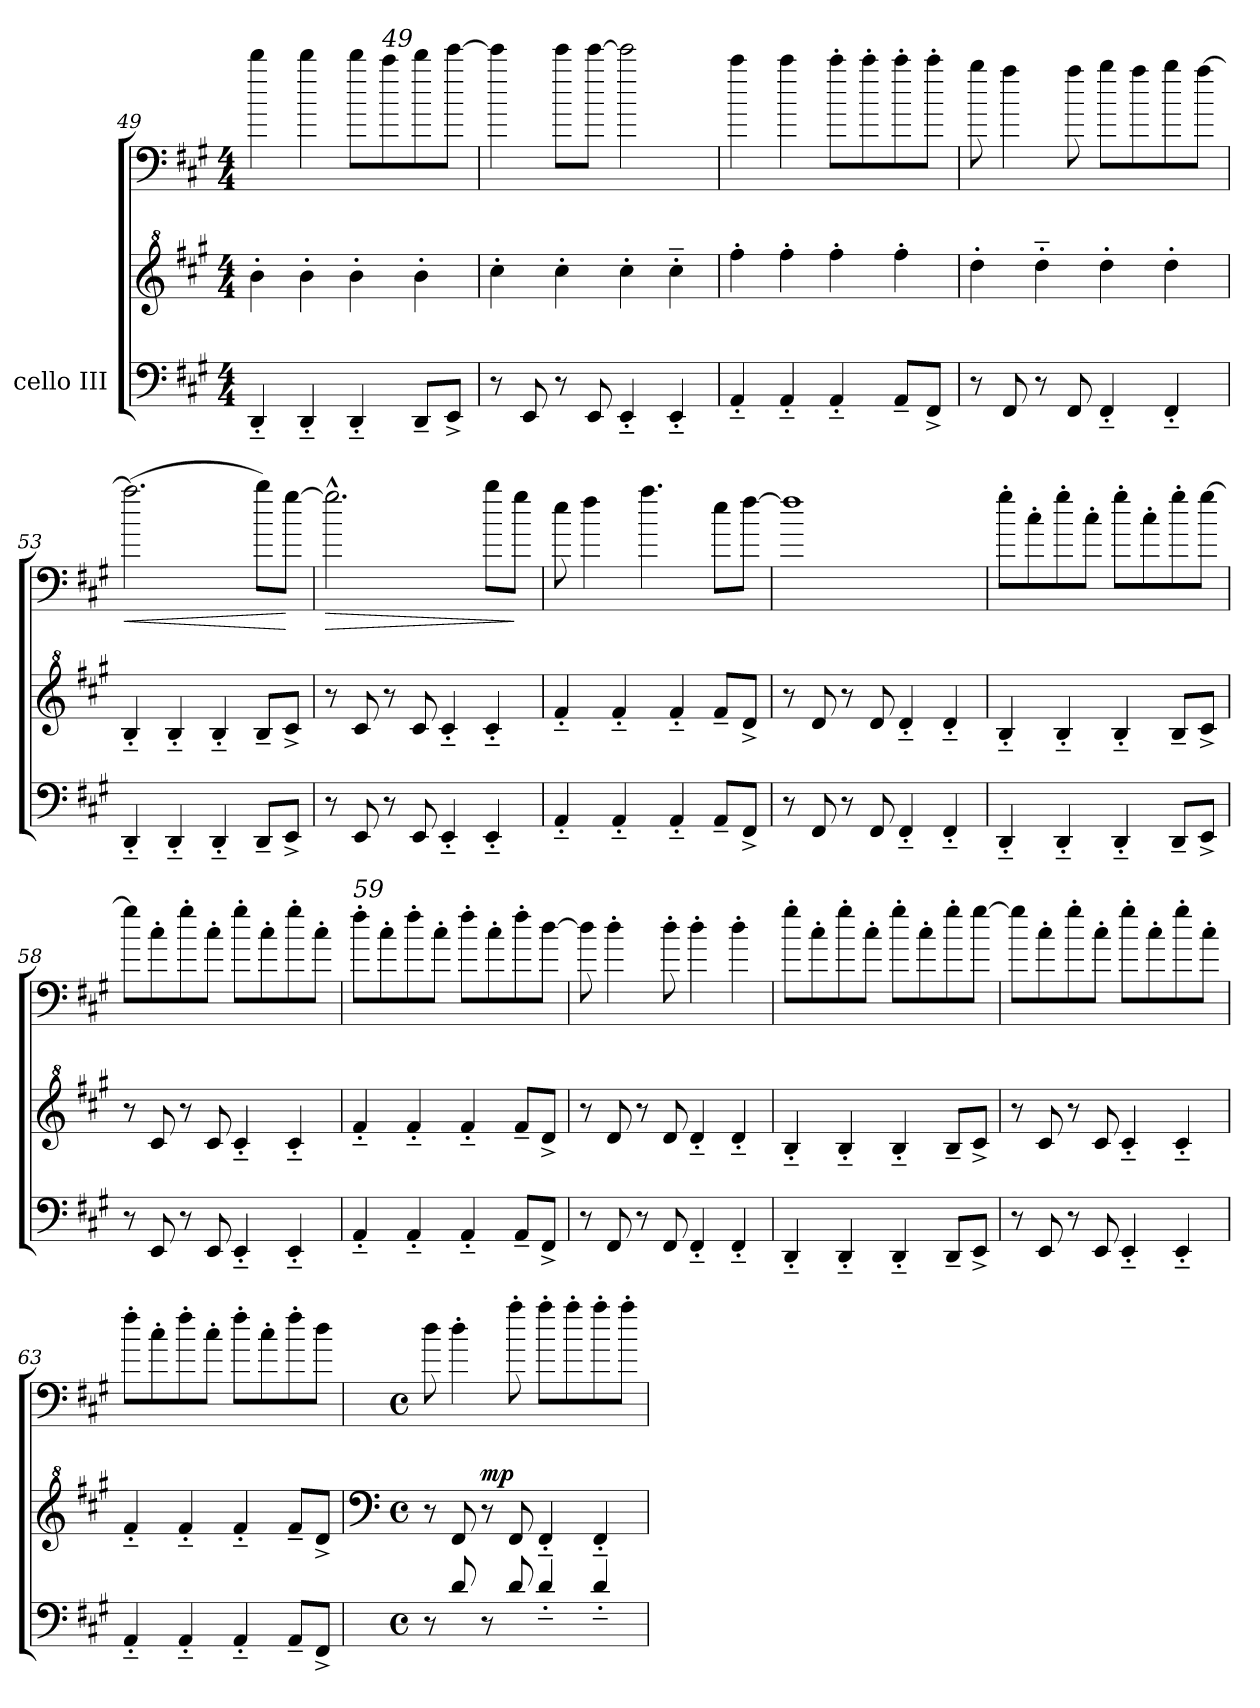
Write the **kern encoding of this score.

**kern	**kern	**kern	**dynam
*part1	*part1	*part1	*part1
*staff3	*staff2	*staff1	*staff1/2/3
*I"cello III	*	*	*
!!LO:LB:g=z
*clefF4	*clefG^2	*clefF4	*
*k[f#c#g#]	*k[f#c#g#]	*k[f#c#g#]	*
*M4/4	*M4/4	*M4/4	*
=49	=49	=49	=49
4DD'~/	4bb'\	4ddd\	.
4DD'~/	4bb'\	4ddd\	.
4DD'~/	4bb'\	8ddd\L	.
!	!	!LO:TX:a:i:t=49	!
.	.	8ccc#\	.
8DD~/L	4bb'\	8ddd\	.
8EE^/J	.	[8eee\J	.
=50	=50	=50	=50
8r	4ccc#'\	4eee\]	.
8EE/	.	.	.
8r	4ccc#'\	8eee\L	.
8EE/	.	[8eee\J	.
4EE'~/	4ccc#'\	2eee\]	.
4EE'~/	4ccc#'~\	.	.
=51	=51	=51	=51
4AA'~/	4fff#'\	4ccc#\	.
4AA'~/	4fff#'\	4ccc#\	.
4AA'~/	4fff#'\	8ccc#'\L	.
.	.	8ccc#'\	.
8AA~/L	4fff#'\	8ccc#'\	.
8FF#^/J	.	8ccc#'\J	.
=52	=52	=52	=52
8r	4ddd'\	8bb\	.
8FF#/	.	4aa\	.
8r	4ddd'~\	.	.
8FF#/	.	8aa\	.
4FF#'~/	4ddd'\	8bb\L	.
.	.	8aa\	.
4FF#'~/	4ddd'\	8bb\	.
.	.	[8aa\J	.
!!LO:LB:g=z
=53	=53	=53	=53
!	!	!	!LO:HP:b
4DD'~/	4b'~/	(>2.aa\]	<
4DD'~/	4b'~/	.	.
4DD'~/	4b'~/	.	.
8DD~/L	8b~/L	8bb\L)	.
8EE^/J	8cc#^/J	[8gg#\J	[
!!LO:PB:g=z
=54	=54	=54	=54
!	!	!	!LO:HP:b
8r	8r	2.gg#^^\]	>
8EE/	8cc#/	.	.
8r	8r	.	.
8EE/	8cc#/	.	.
4EE'~/	4cc#'~/	.	.
4EE'~/	4cc#'~/	8bb\L	.
.	.	8gg#\J	]
=55	=55	=55	=55
4AA'~/	4ff#'~/	8ee\	.
.	.	4ff#\	.
4AA'~/	4ff#'~/	.	.
.	.	4.aa\	.
4AA'~/	4ff#'~/	.	.
8AA~/L	8ff#~/L	8ee\L	.
8FF#^/J	8dd^/J	[8ff#\J	.
=56	=56	=56	=56
8r	8r	1ff#]	.
8FF#/	8dd/	.	.
8r	8r	.	.
8FF#/	8dd/	.	.
4FF#'~/	4dd'~/	.	.
4FF#'~/	4dd'~/	.	.
=57	=57	=57	=57
4DD'~/	4b'~/	8gg#'\L	.
.	.	8cc#'\	.
4DD'~/	4b'~/	8gg#'\	.
.	.	8cc#'\J	.
4DD'~/	4b'~/	8gg#'\L	.
.	.	8cc#'\	.
8DD~/L	8b~/L	8gg#'\	.
8EE^/J	8cc#^/J	[8gg#\J	.
!!LO:LB:g=z
=58	=58	=58	=58
8r	8r	8gg#\L]	.
8EE/	8cc#/	8cc#'\	.
8r	8r	8gg#'\	.
8EE/	8cc#/	8cc#'\J	.
4EE'~/	4cc#'~/	8gg#'\L	.
.	.	8cc#'\	.
4EE'~/	4cc#'~/	8gg#'\	.
.	.	8cc#'\J	.
!!LO:LB:g=z
=59	=59	=59	=59
!	!	!LO:TX:a:i:t=59	!
4AA'~/	4ff#'~/	8ff#'\L	.
.	.	8cc#'\	.
4AA'~/	4ff#'~/	8ff#'\	.
.	.	8cc#'\J	.
4AA'~/	4ff#'~/	8ff#'\L	.
.	.	8cc#'\	.
8AA~/L	8ff#~/L	8ff#'\	.
8FF#^/J	8dd^/J	[8dd\J	.
=60	=60	=60	=60
8r	8r	8dd\]	.
8FF#/	8dd/	4dd'\	.
8r	8r	.	.
8FF#/	8dd/	8dd'\	.
4FF#'~/	4dd'~/	4dd'\	.
4FF#'~/	4dd'~/	4dd'\	.
=61	=61	=61	=61
4DD'~/	4b'~/	8gg#'\L	.
.	.	8cc#'\	.
4DD'~/	4b'~/	8gg#'\	.
.	.	8cc#'\J	.
4DD'~/	4b'~/	8gg#'\L	.
.	.	8cc#'\	.
8DD~/L	8b~/L	8gg#'\	.
8EE^/J	8cc#^/J	[8gg#\J	.
=62	=62	=62	=62
8r	8r	8gg#\L]	.
8EE/	8cc#/	8cc#'\	.
8r	8r	8gg#'\	.
8EE/	8cc#/	8cc#'\J	.
4EE'~/	4cc#'~/	8gg#'\L	.
.	.	8cc#'\	.
4EE'~/	4cc#'~/	8gg#'\	.
.	.	8cc#'\J	.
!!LO:LB:g=z
=63	=63	=63	=63
4AA'~/	4ff#'~/	8ff#'\L	.
.	.	8cc#'\	.
4AA'~/	4ff#'~/	8ff#'\	.
.	.	8cc#'\J	.
4AA'~/	4ff#'~/	8ff#'\L	.
.	.	8cc#'\	.
8AA~/L	8ff#~/L	8ff#'\	.
8FF#^/J	8dd^/J	8dd\J	.
!!LO:PB:g=z
=64	=64	=64	=64
*	*clefF4	*	*
*M4/4	*M4/4	*M4/4	*
*met(c)	*met(c)	*met(c)	*
8r	8r	8dd\	.
8d/	8FF#/	4dd'\	.
!	!	!	!LO:DY:a=2
8r	8r	.	mp
8d/	8FF#/	8aa'\	.
4d'~/	4FF#'~/	8aa'\L	.
.	.	8aa'\	.
4d'~/	4FF#'~/	8aa'\	.
.	.	8aa'\J	.
=	=	=	=
*-	*-	*-	*-
